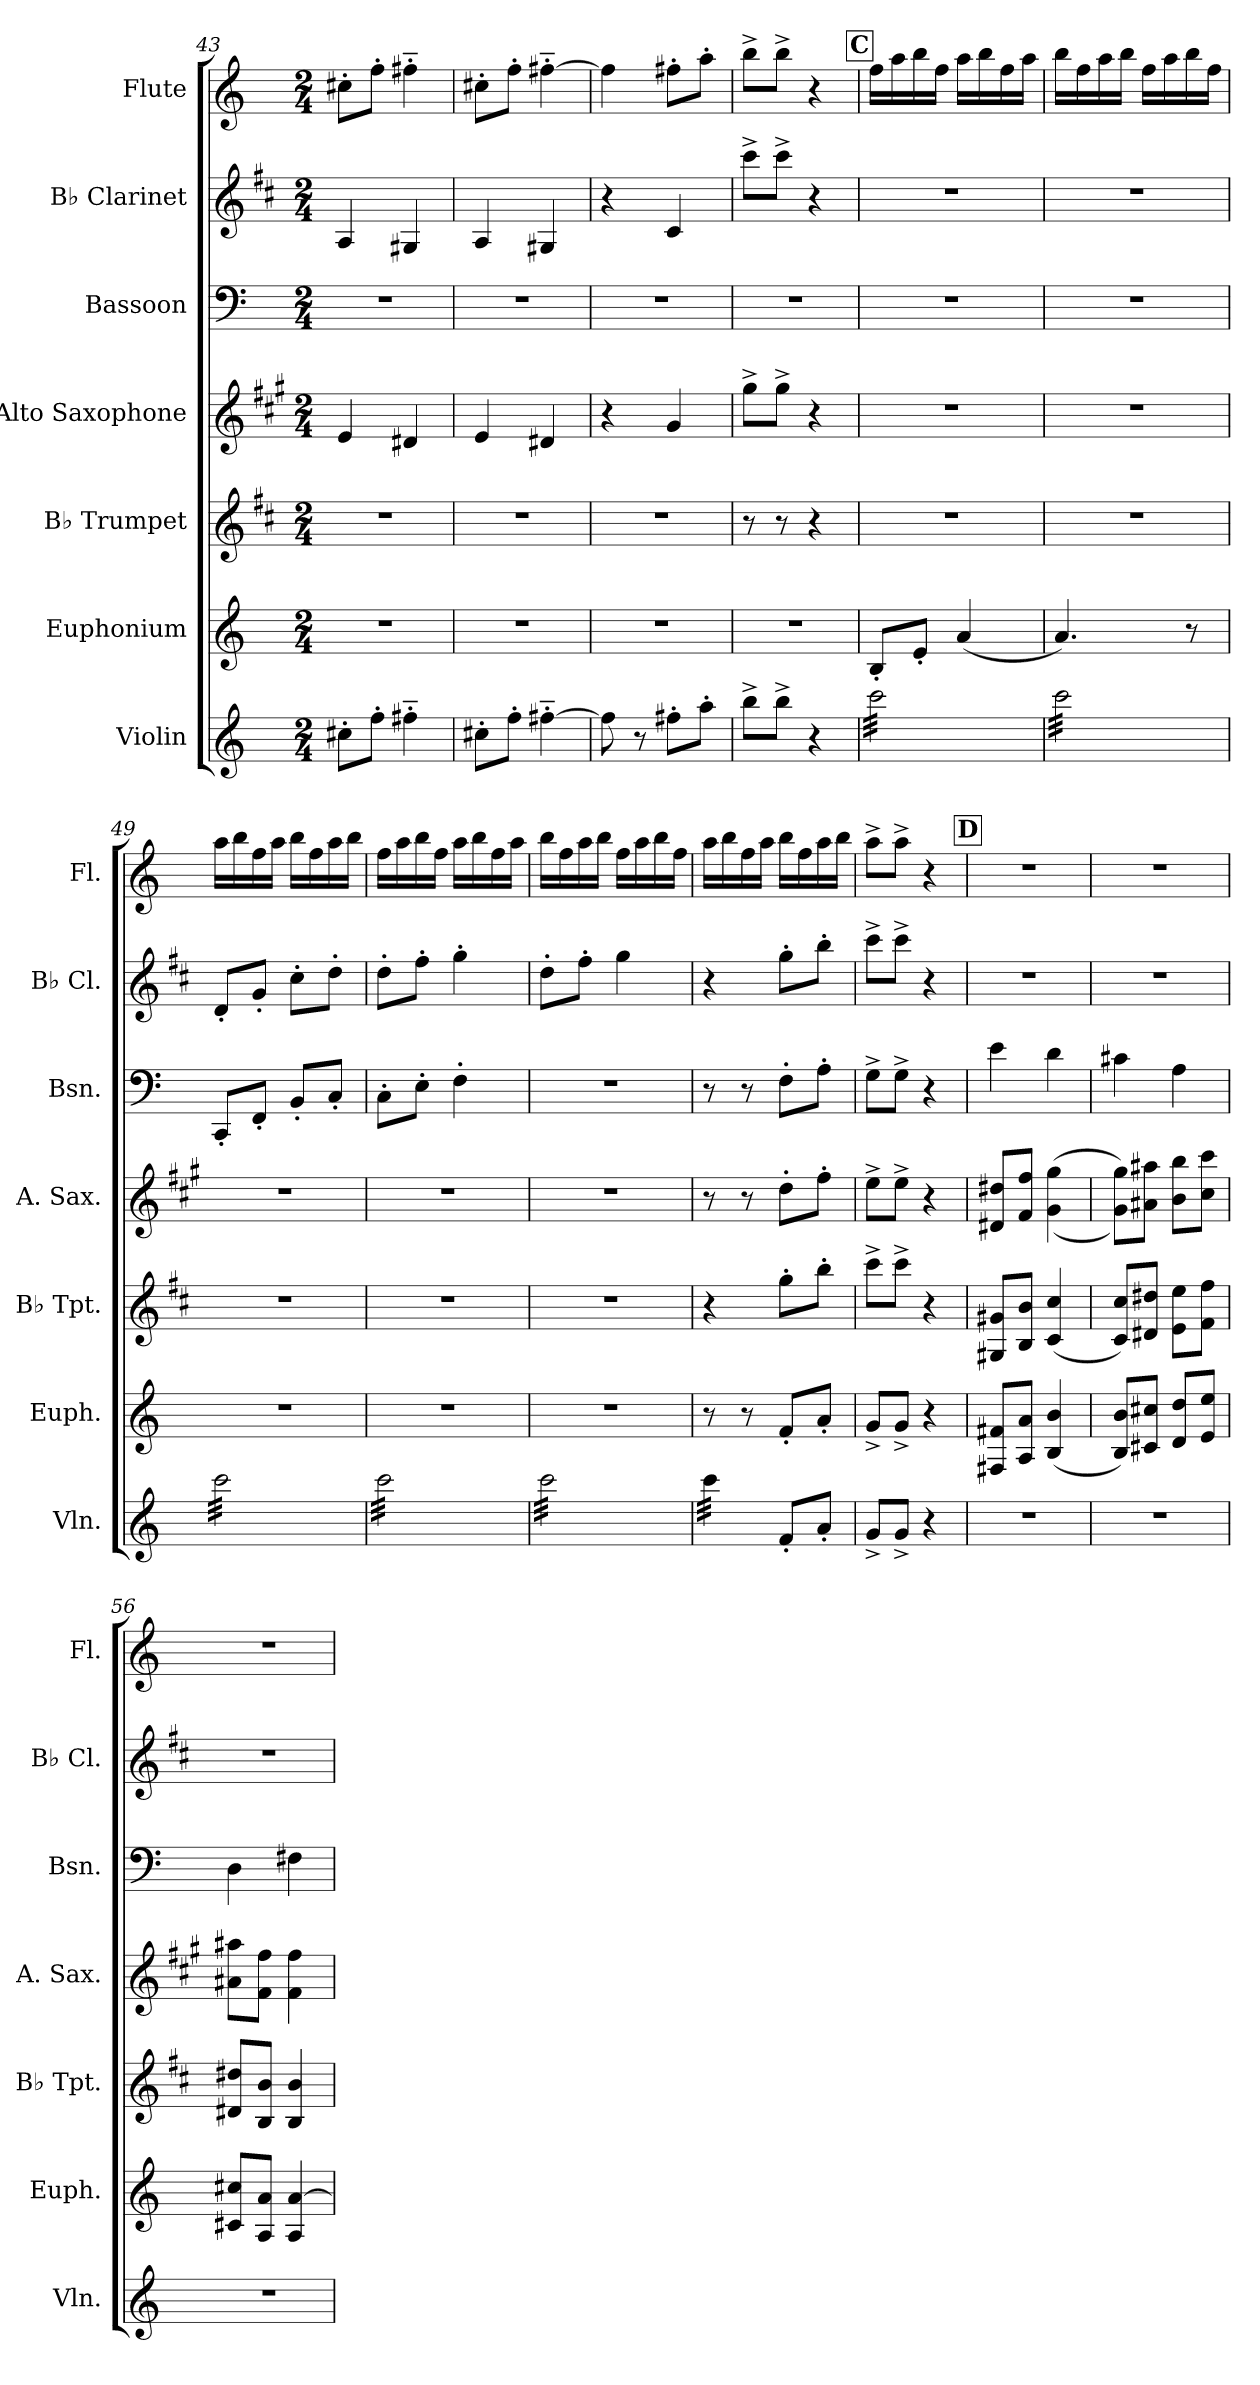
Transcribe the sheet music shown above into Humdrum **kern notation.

**kern	**kern	**kern	**kern	**kern	**kern	**kern
*part7	*part6	*part5	*part4	*part3	*part2	*part1
*staff7	*staff6	*staff5	*staff4	*staff3	*staff2	*staff1
*I"Violin	*I"Euphonium	*I"B♭ Trumpet	*I"Alto Saxophone	*I"Bassoon	*I"B♭ Clarinet	*I"Flute
*I'Vln.	*I'Euph.	*I'B♭ Tpt.	*I'A. Sax.	*I'Bsn.	*I'B♭ Cl.	*I'Fl.
*clefG2	*clefG2	*clefG2	*clefG2	*clefF4	*clefG2	*clefG2
*	*	*ITrd1c2	*ITrd5c9	*	*ITrd1c2	*
*k[]	*k[]	*k[]	*k[]	*k[]	*k[]	*k[]
*M2/4	*M2/4	*M2/4	*M2/4	*M2/4	*M2/4	*M2/4
=43	=43	=43	=43	=43	=43	=43
8cc#X'\L	2r	2r	4G/	2r	4G/	8cc#X'\L
8ff'\J	.	.	.	.	.	8ff'\J
4ff#X'~\	.	.	4F#X/	.	4F#X/	4ff#X'~\
=44	=44	=44	=44	=44	=44	=44
8cc#X'\L	2r	2r	4G/	2r	4G/	8cc#X'\L
8ff'\J	.	.	.	.	.	8ff'\J
[4ff#X'~\	.	.	4F#X/	.	4F#X/	[4ff#X'~\
=45	=45	=45	=45	=45	=45	=45
8ff#\]	2r	2r	4r	2r	4r	4ff#\]
8r	.	.	.	.	.	.
8ff#X'\L	.	.	4B/	.	4B/	8ff#X'\L
8aa'\J	.	.	.	.	.	8aa'\J
!!LO:PB:g=z
=46	=46	=46	=46	=46	=46	=46
8bb^\L	2r	8r	8b^\L	2r	8bb^\L	8bb^\L
8bb^\J	.	8r	8b^\J	.	8bb^\J	8bb^\J
4r	.	4r	4r	.	4r	4r
!!LO:REH:place=s1:a:B:fs=14:t=C
=47	=47	=47	=47	=47	=47	=47
*tremolo	*	*	*	*	*	*
32ccc\LLL	8B'/L	2r	2r	2r	2r	16ff\LL
32ccc\	.	.	.	.	.	.
32ccc\	.	.	.	.	.	16aa\
32ccc\	.	.	.	.	.	.
32ccc\	8e'/J	.	.	.	.	16bb\
32ccc\	.	.	.	.	.	.
32ccc\	.	.	.	.	.	16ff\JJ
32ccc\	.	.	.	.	.	.
32ccc\	(4a/	.	.	.	.	16aa\LL
32ccc\	.	.	.	.	.	.
32ccc\	.	.	.	.	.	16bb\
32ccc\	.	.	.	.	.	.
32ccc\	.	.	.	.	.	16ff\
32ccc\	.	.	.	.	.	.
32ccc\	.	.	.	.	.	16aa\JJ
32ccc\JJJ	.	.	.	.	.	.
=48	=48	=48	=48	=48	=48	=48
32ccc\LLL	4.a/)	2r	2r	2r	2r	16bb\LL
32ccc\	.	.	.	.	.	.
32ccc\	.	.	.	.	.	16ff\
32ccc\	.	.	.	.	.	.
32ccc\	.	.	.	.	.	16aa\
32ccc\	.	.	.	.	.	.
32ccc\	.	.	.	.	.	16bb\JJ
32ccc\	.	.	.	.	.	.
32ccc\	.	.	.	.	.	16ff\LL
32ccc\	.	.	.	.	.	.
32ccc\	.	.	.	.	.	16aa\
32ccc\	.	.	.	.	.	.
32ccc\	8r	.	.	.	.	16bb\
32ccc\	.	.	.	.	.	.
32ccc\	.	.	.	.	.	16ff\JJ
32ccc\JJJ	.	.	.	.	.	.
=49	=49	=49	=49	=49	=49	=49
32ccc\LLL	2r	2r	2r	8CC'/L	8c'/L	16aa\LL
32ccc\	.	.	.	.	.	.
32ccc\	.	.	.	.	.	16bb\
32ccc\	.	.	.	.	.	.
32ccc\	.	.	.	8FF'/J	8f'/J	16ff\
32ccc\	.	.	.	.	.	.
32ccc\	.	.	.	.	.	16aa\JJ
32ccc\	.	.	.	.	.	.
32ccc\	.	.	.	8BB'/L	8b'\L	16bb\LL
32ccc\	.	.	.	.	.	.
32ccc\	.	.	.	.	.	16ff\
32ccc\	.	.	.	.	.	.
32ccc\	.	.	.	8C'/J	8cc'\J	16aa\
32ccc\	.	.	.	.	.	.
32ccc\	.	.	.	.	.	16bb\JJ
32ccc\JJJ	.	.	.	.	.	.
=50	=50	=50	=50	=50	=50	=50
32ccc\LLL	2r	2r	2r	8C'\L	8cc'\L	16ff\LL
32ccc\	.	.	.	.	.	.
32ccc\	.	.	.	.	.	16aa\
32ccc\	.	.	.	.	.	.
32ccc\	.	.	.	8E'\J	8ee'\J	16bb\
32ccc\	.	.	.	.	.	.
32ccc\	.	.	.	.	.	16ff\JJ
32ccc\	.	.	.	.	.	.
32ccc\	.	.	.	4F'\	4ff'\	16aa\LL
32ccc\	.	.	.	.	.	.
32ccc\	.	.	.	.	.	16bb\
32ccc\	.	.	.	.	.	.
32ccc\	.	.	.	.	.	16ff\
32ccc\	.	.	.	.	.	.
32ccc\	.	.	.	.	.	16aa\JJ
32ccc\JJJ	.	.	.	.	.	.
!!LO:PB:g=z
=51	=51	=51	=51	=51	=51	=51
32ccc\LLL	2r	2r	2r	2r	8cc'\L	16bb\LL
32ccc\	.	.	.	.	.	.
32ccc\	.	.	.	.	.	16ff\
32ccc\	.	.	.	.	.	.
32ccc\	.	.	.	.	8ee'\J	16aa\
32ccc\	.	.	.	.	.	.
32ccc\	.	.	.	.	.	16bb\JJ
32ccc\	.	.	.	.	.	.
32ccc\	.	.	.	.	4ff\	16ff\LL
32ccc\	.	.	.	.	.	.
32ccc\	.	.	.	.	.	16aa\
32ccc\	.	.	.	.	.	.
32ccc\	.	.	.	.	.	16bb\
32ccc\	.	.	.	.	.	.
32ccc\	.	.	.	.	.	16ff\JJ
32ccc\JJJ	.	.	.	.	.	.
=52	=52	=52	=52	=52	=52	=52
32ccc\LLL	8r	4r	8r	8r	4r	16aa\LL
32ccc\	.	.	.	.	.	.
32ccc\	.	.	.	.	.	16bb\
32ccc\	.	.	.	.	.	.
32ccc\	8r	.	8r	8r	.	16ff\
32ccc\	.	.	.	.	.	.
32ccc\	.	.	.	.	.	16aa\JJ
32ccc\JJJ	.	.	.	.	.	.
*Xtremolo	*	*	*	*	*	*
8f'/L	8f'/L	8ff'\L	8f'\L	8F'\L	8ff'\L	16bb\LL
.	.	.	.	.	.	16ff\
8a'/J	8a'/J	8aa'\J	8a'\J	8A'\J	8aa'\J	16aa\
.	.	.	.	.	.	16bb\JJ
=53	=53	=53	=53	=53	=53	=53
8g^/L	8g^/L	8bb^\L	8g^\L	8G^\L	8bb^\L	8aa^\L
8g^/J	8g^/J	8bb^\J	8g^\J	8G^\J	8bb^\J	8aa^\J
4r	4r	4r	4r	4r	4r	4r
!!LO:REH:place=s1:a:B:fs=14:t=D
=54	=54	=54	=54	=54	=54	=54
2r	8F#X/ 8f#X/L	8F#X/ 8f#X/L	8F#X/ 8f#X/L	4e\	2r	2r
.	8A/ 8a/J	8A/ 8a/J	8A/ 8a/J	.	.	.
.	(4B/ 4b/	(4B/ 4b/	((4B\ 4b\	4d\	.	.
=55	=55	=55	=55	=55	=55	=55
2r	8B/ 8b/L)	8B/ 8b/L)	8B\ 8b\L))	4c#X\	2r	2r
.	8c#X/ 8cc#X/J	8c#X/ 8cc#X/J	8c#X\ 8cc#X\J	.	.	.
.	8d/ 8dd/L	8d\ 8dd\L	8d\ 8dd\L	4A\	.	.
.	8e/ 8ee/J	8e\ 8ee\J	8e\ 8ee\J	.	.	.
=56	=56	=56	=56	=56	=56	=56
2r	8c#X/ 8cc#X/L	8c#X/ 8cc#X/L	8c#X\ 8cc#X\L	4D\	2r	2r
.	8A/ 8a/J	8A/ 8a/J	8A\ 8a\J	.	.	.
.	4A/ [4a/	4A/ 4a/	4A\ 4a\	4F#X\	.	.
=	=	=	=	=	=	=
*-	*-	*-	*-	*-	*-	*-
